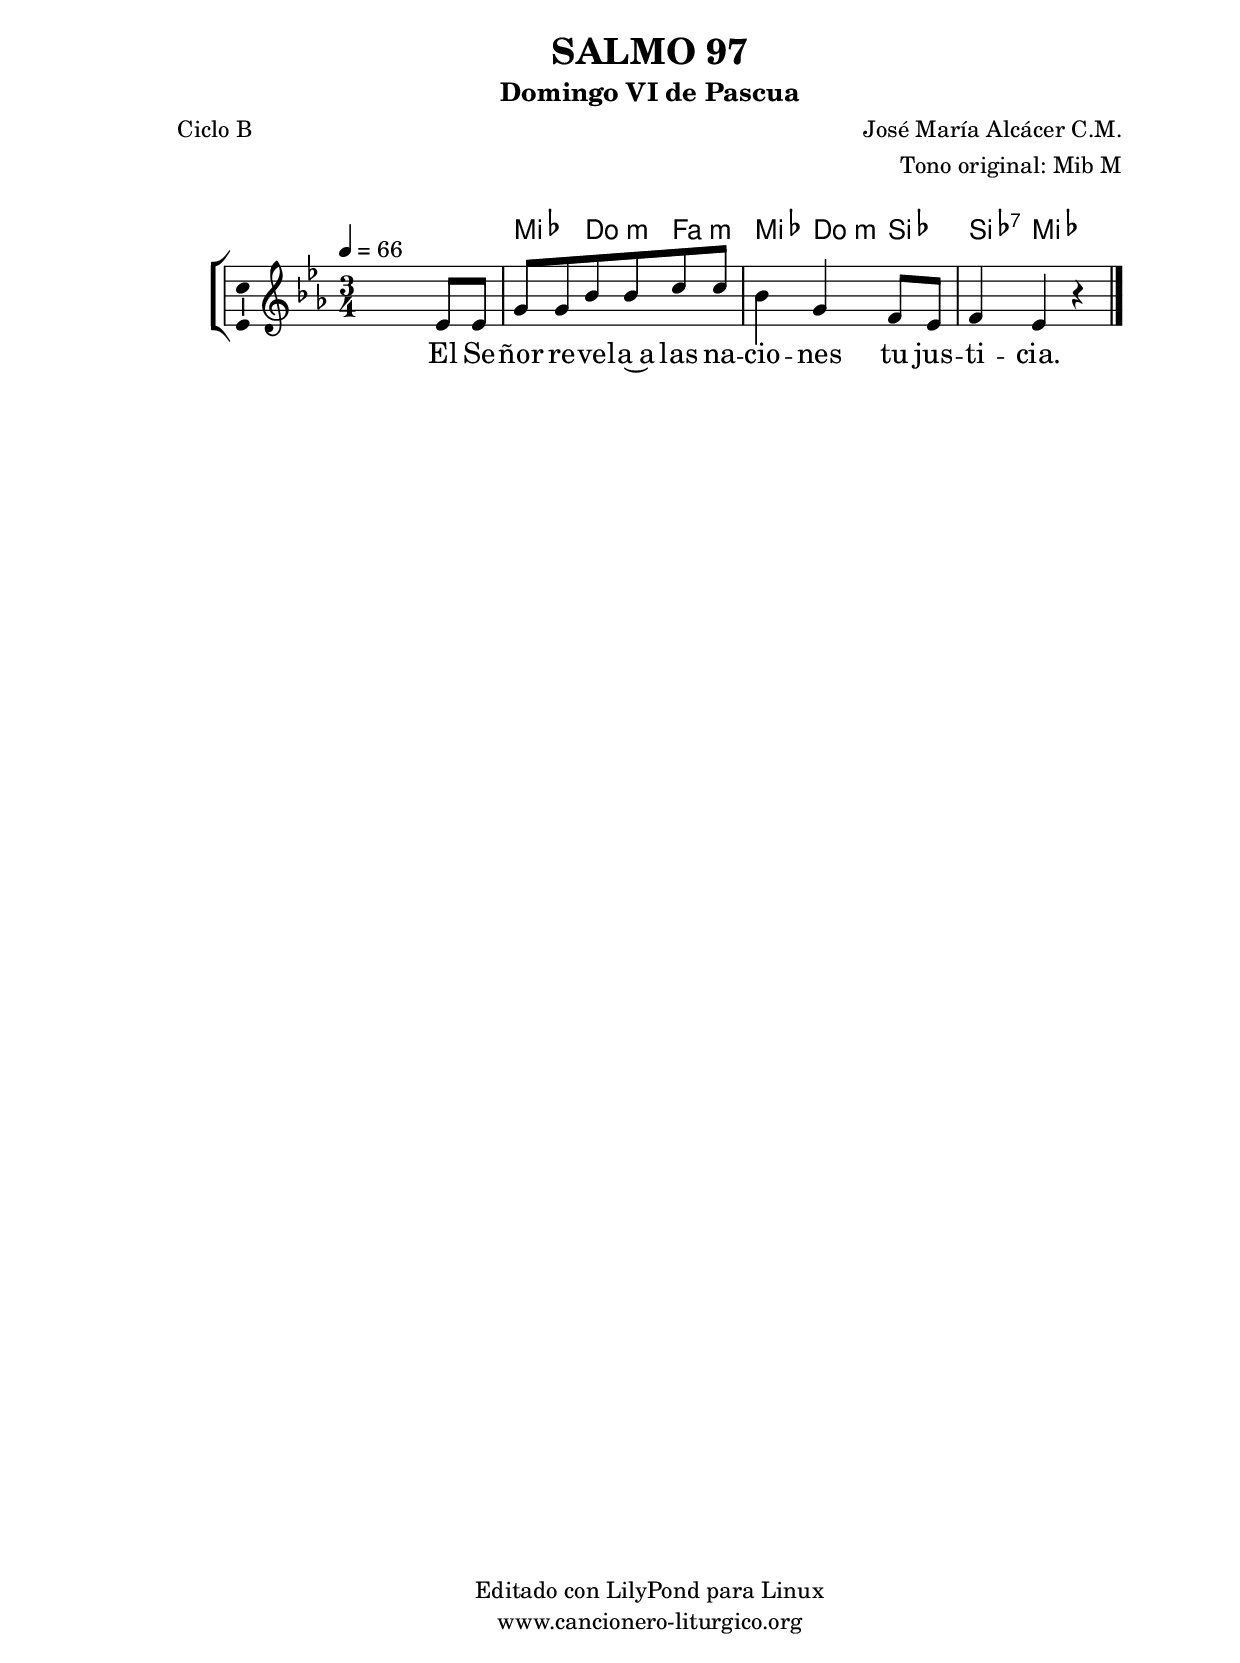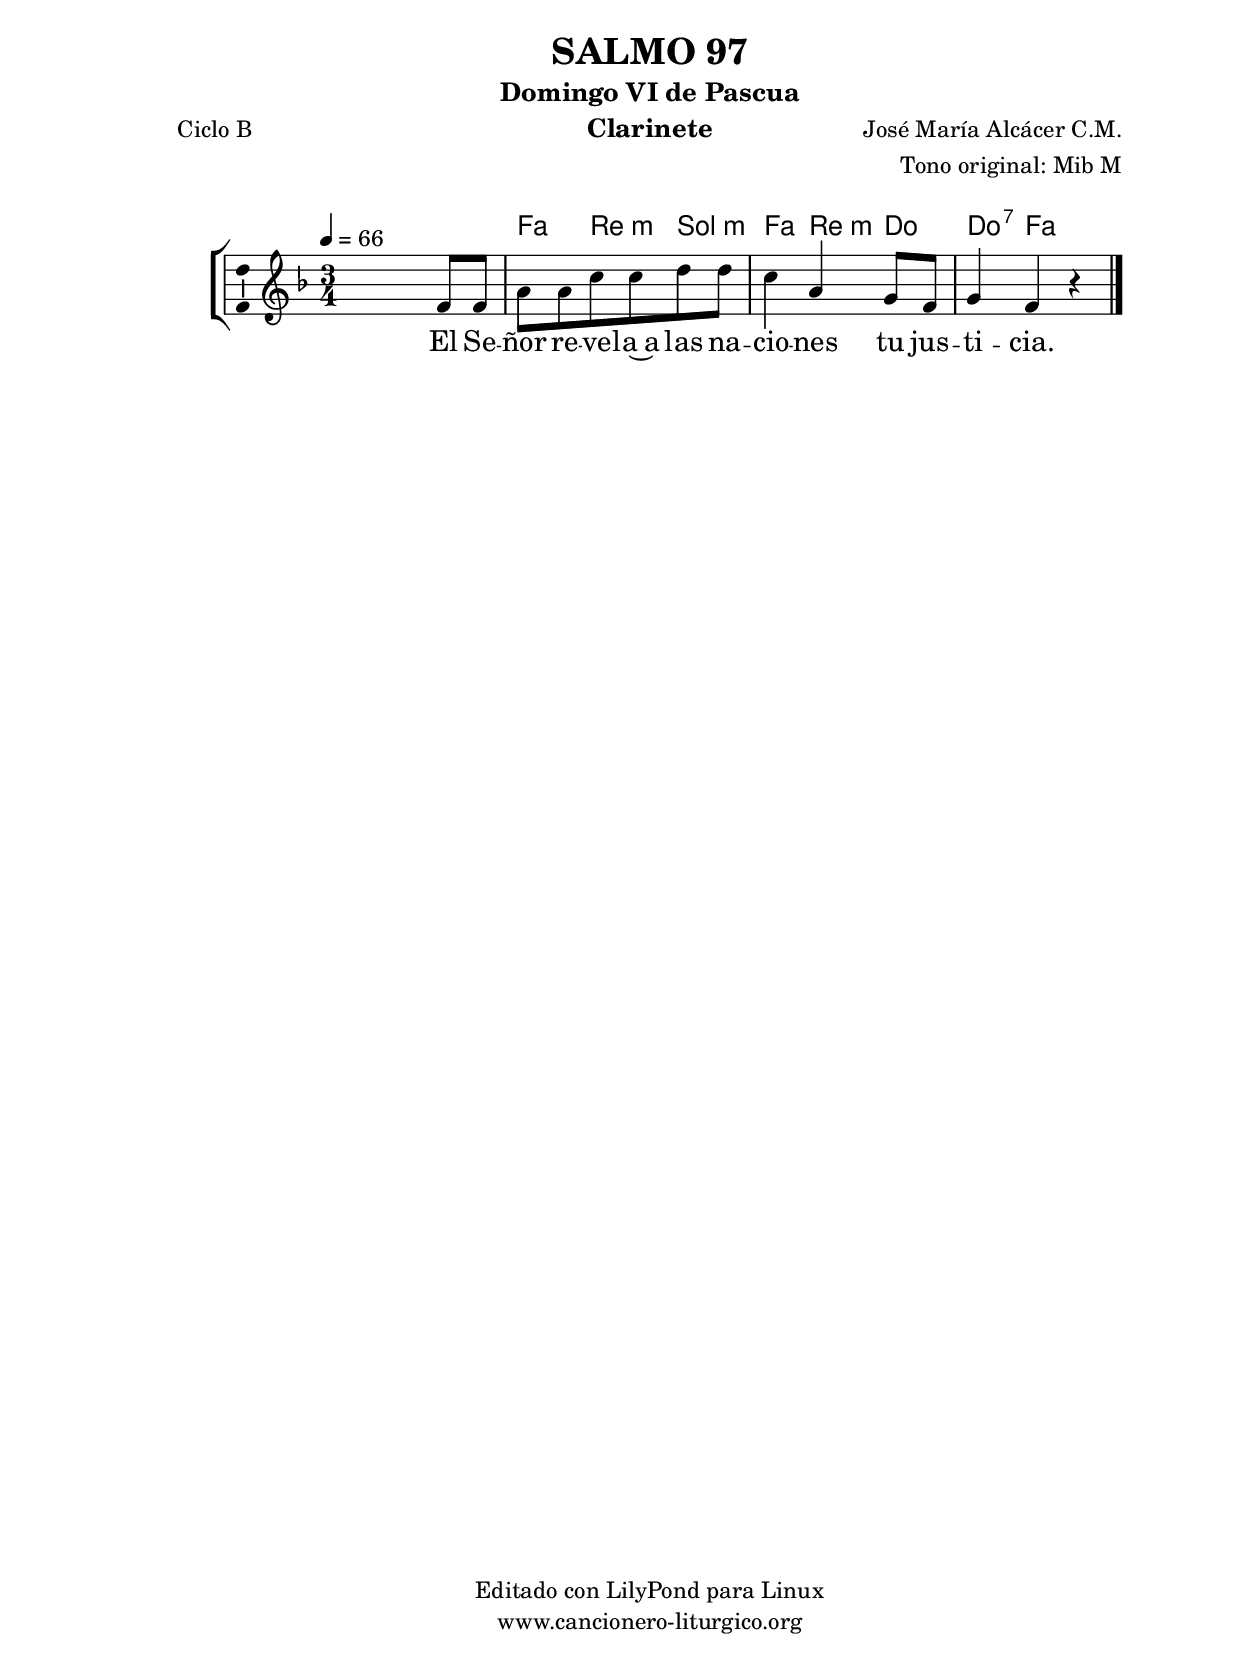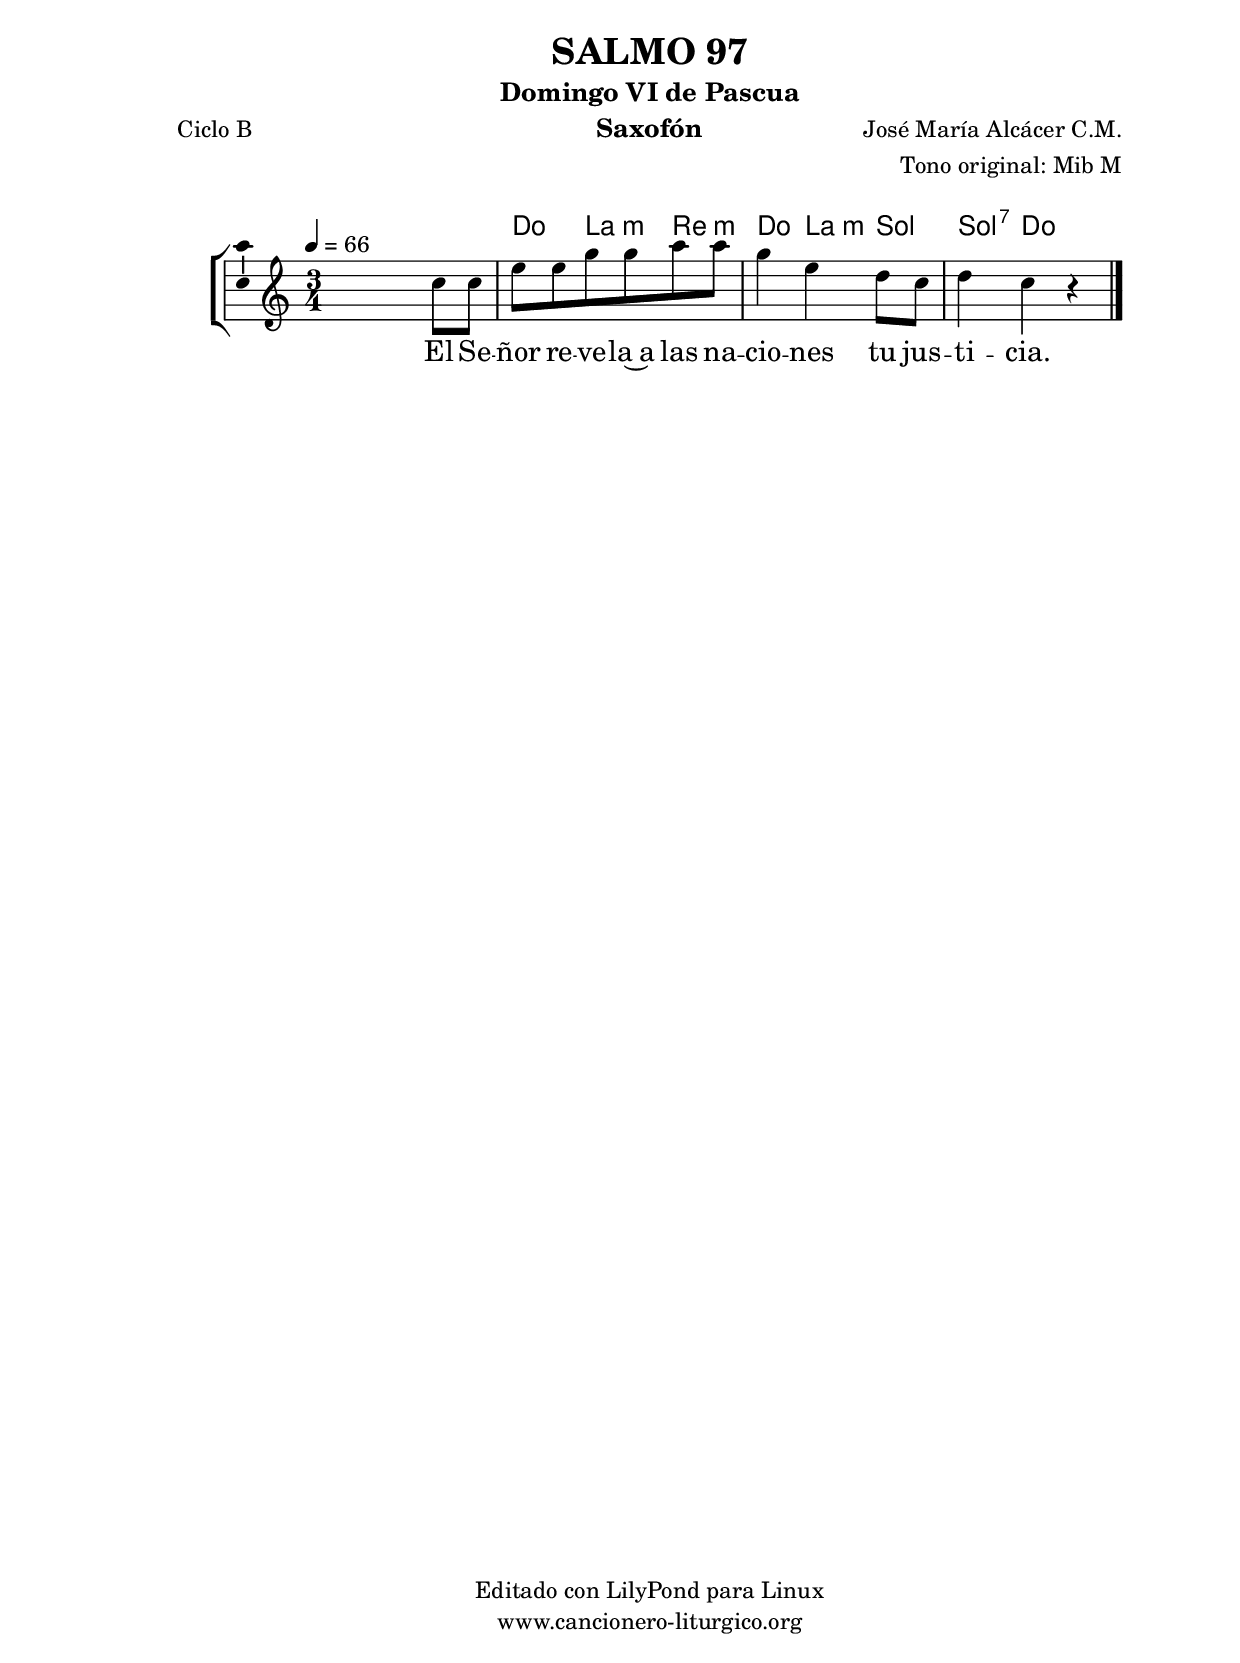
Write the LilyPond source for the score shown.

%
%para convertir .midi en .wav:
%timidity filename.midi -Ow -o finename.wav
%
%
%Para convertir de .wav a .mp3:
%lame -h -m j filename.wav
%
%
%para escuchar el midi:
%timidity nombrefichero.midi
%


%versión de lilypond para la que se ha escrito esta partitura:
\version "2.16.0"

	%Tamaño papel
	#(set-default-paper-size "a4")
	%Tamaño partitura
	#(set-global-staff-size 20)
	%No responde al pulsar sobre una nota
	#(ly:set-option 'point-and-click #f)

%parámetros del encabezamiento:
\header {
	title = "SALMO 97"
	subtitle = "Domingo VI de Pascua"
	composer = "José María Alcácer C.M."
	poet = "Ciclo B"
	meter = ""
	arranger = "Tono original: Mib M"
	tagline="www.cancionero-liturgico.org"
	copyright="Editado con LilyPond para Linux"
	}

%parámetros asociados al papel:
\paper  {
	oddHeaderMarkup = \markup {\fill-line { \on-the-fly #not-first-page \fromproperty #'header:title \on-the-fly #not-first-page \fromproperty #'header:composer }}
	evenHeaderMarkup = \markup {\fill-line { \fromproperty #'header:composer \fromproperty #'header:title }}
	#(set-paper-size "a4")
	print-page-number = ##f
	first-page-number = 1
	print-first-page-number = ##f
%	head-separation = 3.0 \cm
	top-margin = 2.0 \cm
	bottom-margin = 0.5\cm
%%%	bottom-margin = -1.0\cm
	left-margin = 3.0 \cm
	line-width = 16.0 \cm 
	indent = 8\mm
	interscoreline = 2.\mm
	between-system-space = 15\mm
%	para que las partituras no llenen la hoja:
	ragged-bottom = ##t
%	idem para la última hoja:
	ragged-last-bottom = ##f
%	para que las partituras llenen el ancho del papel:
	ragged-last = ##f
	after-title-space = 2.5 \cm
%page-count=1
%system-count=8

	%Flexible Vertical Spacing
%	markup-markup-spacing =
%	#'((basic-distance . 15) (minimum-distance . 15) (padding . 3))
	markup-system-spacing =
	#'((basic-distance . 15) (minimum-distance . 15) (padding . 3))
	system-system-spacing =
	#'((basic-distance . 15) (minimum-distance . 15) (padding . 3))
	score-system-spacing =
	#'((basic-distance . 15) (minimum-distance . 15) (padding . 5))
%	top-system-spacing = % header
%	#'((basic-distance . 8) (minimum-distance . 0) (padding . 3))
%	top-markup-spacing =
%	#'((basic-distance . 20) (minimum-distance . 20) (padding . 3))
	last-bottom-spacing = % footer
	#'((basic-distance . 5) (minimum-distance . 5) (padding . 3))
%	score-markup-spacing =
%	#'((basic-distance . 16) (minimum-distance . 13) (padding . 3))

	}


%parámetros que afectan a toda la partitura:
global =  {
	%clave de sol (G):
	\clef G
	%armadura:
%	\transpose e f
	\key ees \major
	\tempo 4=66
	\set Score.tempoHideNote = ##f
	}


acordes = {
	\italianChords
	\chordmode {
%	\transpose e f
{

s2.
ees4 c:m f:m ees c:m bes bes:7 ees2

	}
	}
}

melodia = 
%	\transpose e f
{
	\relative c'{

\time3/4

s2 ees8 ees
g8 g bes bes c c
bes4 g f8 ees
f4 ees r4

	\bar "|."
	}
	}


texto = \lyricmode {
El Se -- ñor re -- ve -- la~a las na -- cio -- nes
tu jus -- ti -- cia.
	}


acordesStaff = \context ChordNames = acordesStaff <<
	\set chordChanges = ##t
	\acordes
	>>


vozStaff = \context Voice = vozStaff
\with {\consists "Ambitus_engraver"}
<<
%	\set Staff.instrumentName = ""
%	\set Staff.shortInstrumentName = ""
%	\set Staff.midiInstrument = #"clarinet"
%	\set Staff.midiInstrument = #"cello"
%	\set Staff.midiInstrument = #"flute"
	\set Staff.midiInstrument = #"electric guitar (jazz)"
%	\set Staff.midiInstrument = #"english horn"
%	\set Staff.midiInstrument = #"violin"
%	\set Staff.midiInstrument = #"glockenspiel"
	\set Staff.midiMinimumVolume = #0.7
	\set Staff.midiMaximumVolume = #0.9
	\global
	\melodia
	>>


textoStaff = \context Lyrics = textoStaff <<
	\lyricsto vozStaff \texto
	>>

\book {
	\score {
		\context ChoirStaff {
			\override StaffGroup.SystemStartBracket #'collapse-height = #1
			\override Score.SystemStartBar #'collapse-height = #1
			<<
			\acordesStaff
			\vozStaff
			\textoStaff
			>>
			}
		\layout {
	    		\context {
				\Lyrics
				\override LyricText #'font-size = #2
				}
	   		 \context {
				\Score
				%fontSize = #3
				\override StaffSymbol #'staff-space = #(magstep +3)
				%\override Beam #'thickness = #0.55
				%\override SpacingSpanner #'spacing-increment = #1.0
				%\override Slur #'height-limit = #1.5
				}
			}
		}
	\score {
		\unfoldRepeats
		\context ChoirStaff {
			<<
			\acordesStaff
			\vozStaff
			>>
			}
		\midi {
	  		\context {
	  			\Score
				tempoWholesPerMinute = #(ly:make-moment 70 4)
				}
			}
		}
	}

%Partitura para clarinete
#(define output-suffix "C")
\book {
	\header{
		instrument = "Clarinete"
		}
	\score {
		\context ChoirStaff {
			\override StaffGroup.SystemStartBracket #'collapse-height = #1
			\override Score.SystemStartBar #'collapse-height = #1
\transpose c d
			<<
			\acordesStaff
			\vozStaff
			\textoStaff
			>>
			}
		\layout {
	    		\context {
				\Lyrics
				\override LyricText #'font-size = #2
				}
	   		 \context {
				\Score
				%fontSize = #3
				\override StaffSymbol #'staff-space = #(magstep +3)
				%\override Beam #'thickness = #0.55
				%\override SpacingSpanner #'spacing-increment = #1.0
				%\override Slur #'height-limit = #1.5
				}
			}
		}
	}

%Partitura para saxofón
#(define output-suffix "S")
\book {
	\header{
		instrument = "Saxofón"
		}
	\score {
		\context ChoirStaff {
			\override StaffGroup.SystemStartBracket #'collapse-height = #1
			\override Score.SystemStartBar #'collapse-height = #1
\transpose c a
			<<
			\acordesStaff
			\vozStaff
			\textoStaff
			>>
			}
		\layout {
	    		\context {
				\Lyrics
				\override LyricText #'font-size = #2
				}
	   		 \context {
				\Score
				%fontSize = #3
				\override StaffSymbol #'staff-space = #(magstep +3)
				%\override Beam #'thickness = #0.55
				%\override SpacingSpanner #'spacing-increment = #1.0
				%\override Slur #'height-limit = #1.5
				}
			}
		}
	}

